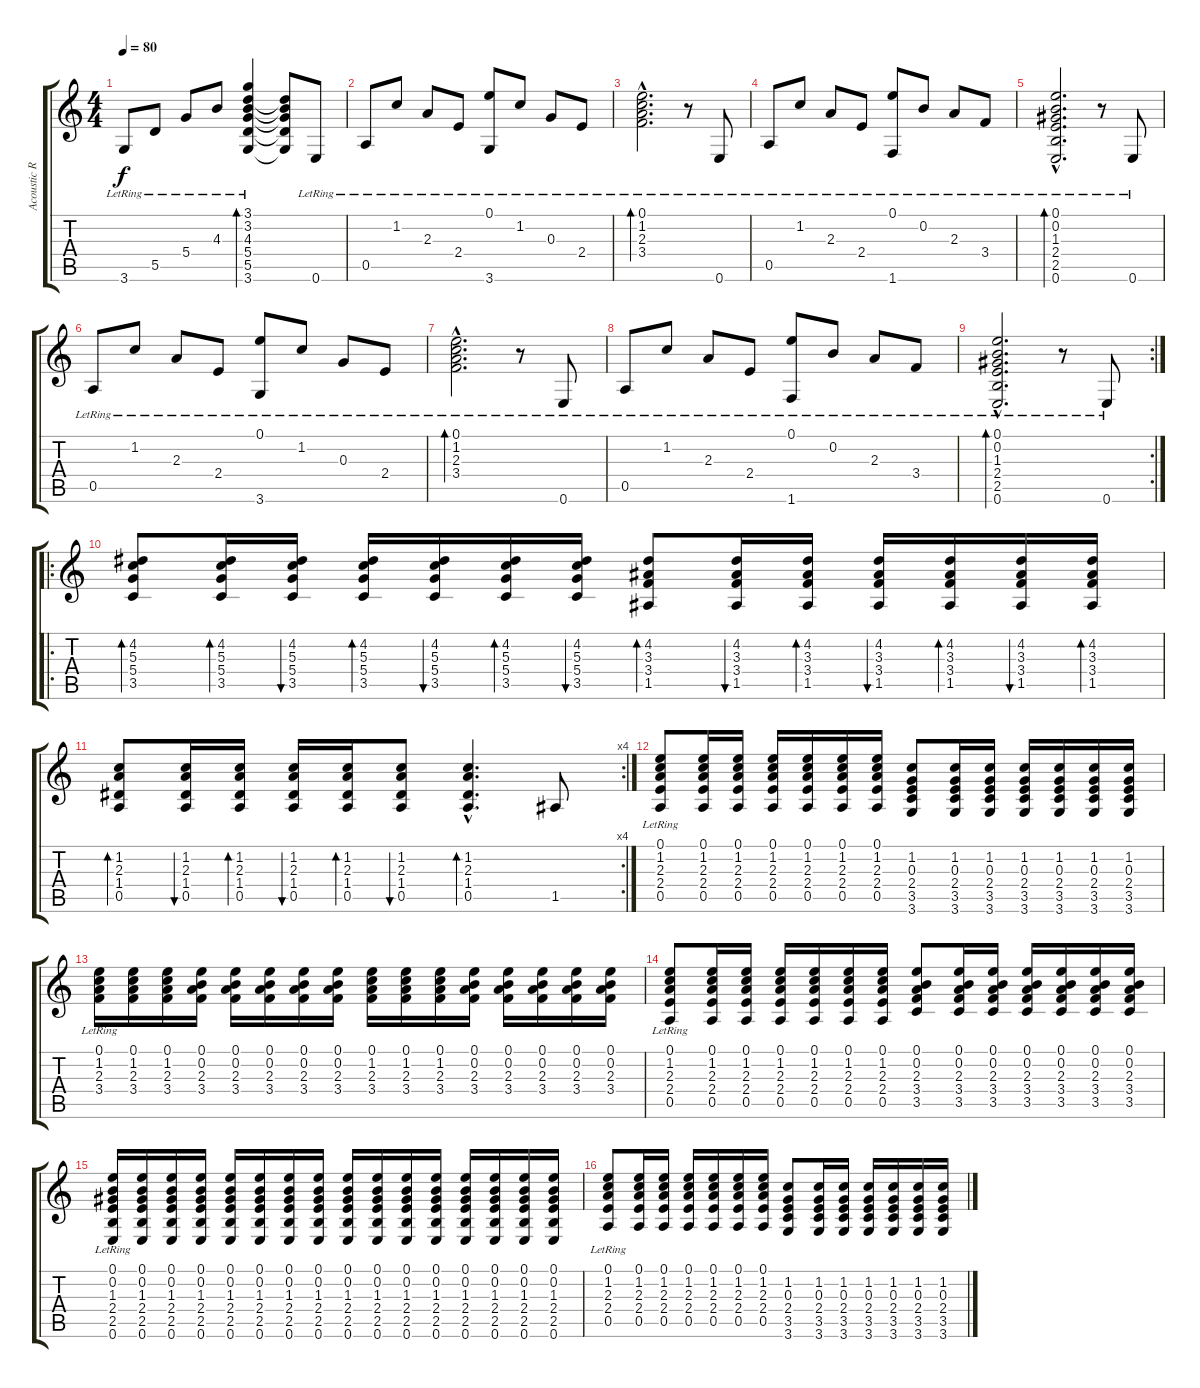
\track ("Acoustic Rhytm" "Acoustic R") {instrument acousticguitarsteel}
\staff {score tabs}
\tuning (E4 B3 G3 D3 A2 E2) {hide}
\ts (4 4)
\tempo 80
\clef g2
\ks c
3.6{lr}.8{dy f} 5.5{lr}.8 5.4{lr}.8 4.3{lr}.8 (3.1{lr} 3.2{lr} 4.3{lr} 5.4{lr} 5.5{lr} 3.6{lr}).4{bd 60} (3.2{t} 4.3{t} 5.4{t} 5.5{t} 3.6{t}).8 0.6{lr}.8 |
0.5{lr}.8 1.2{lr}.8 2.3{lr}.8 2.4{lr}.8 (0.1{lr} 3.6{lr}).8 1.2{lr}.8 0.3{lr}.8 2.4{lr}.8 |
(0.1{hac lr} 1.2{hac lr} 2.3{hac lr} 3.4{hac lr}).2{d bd 60} r.8 0.6{lr}.8 |
0.5{lr}.8 1.2{lr}.8 2.3{lr}.8 2.4{lr}.8 (0.1{lr} 1.6{lr}).8 0.2{lr}.8 2.3{lr}.8 3.4{lr}.8 |
(0.1{hac lr} 0.2{hac lr} 1.3{hac lr} 2.4{hac lr} 2.5{hac lr} 0.6{hac lr}).2{d bd 60} r.8 0.6{lr}.8 |
0.5{lr}.8 1.2{lr}.8 2.3{lr}.8 2.4{lr}.8 (0.1{lr} 3.6{lr}).8 1.2{lr}.8 0.3{lr}.8 2.4{lr}.8 |
(0.1{hac lr} 1.2{hac lr} 2.3{hac lr} 3.4{hac lr}).2{d bd 60} r.8 0.6{lr}.8 |
0.5{lr}.8 1.2{lr}.8 2.3{lr}.8 2.4{lr}.8 (0.1{lr} 1.6{lr}).8 0.2{lr}.8 2.3{lr}.8 3.4{lr}.8 |
\rc 2
(0.1{hac lr} 0.2{hac lr} 1.3{hac lr} 2.4{hac lr} 2.5{hac lr} 0.6{hac lr}).2{d bd 60} r.8 0.6{lr}.8 |
\ro
(4.2 5.3 5.4 3.5).8{bd 30} (4.2 5.3 5.4 3.5).16{bd 30} (4.2 5.3 5.4 3.5).16{bu 30} (4.2 5.3 5.4 3.5).16{bd 30} (4.2 5.3 5.4 3.5).16{bu 30} (4.2 5.3 5.4 3.5).16{bd 30} (4.2 5.3 5.4 3.5).16{bu 30} (4.2 3.3 3.4 1.5).8{bd 30} (4.2 3.3 3.4 1.5).16{bu 30} (4.2 3.3 3.4 1.5).16{bd 30} (4.2 3.3 3.4 1.5).16{bu 30} (4.2 3.3 3.4 1.5).16{bd 30} (4.2 3.3 3.4 1.5).16{bu 30} (4.2 3.3 3.4 1.5).16{bd 30} |
\rc 4
(1.2 2.3 1.4 0.5).8{bd 30} (1.2 2.3 1.4 0.5).16{bu 30} (1.2 2.3 1.4 0.5).16{bd 30} (1.2 2.3 1.4 0.5).16{bu 30} (1.2 2.3 1.4 0.5).16{bd 30} (1.2 2.3 1.4 0.5).8{bu 30} (1.2{hac} 2.3{hac} 1.4{hac} 0.5{hac}).4{d bd 30} 1.5.8 |
(0.1{lr} 1.2 2.3 2.4 0.5{lr}).8 (0.1 1.2 2.3 2.4 0.5).16 (0.1 1.2 2.3 2.4 0.5).16 (0.1 1.2 2.3 2.4 0.5).16 (0.1 1.2 2.3 2.4 0.5).16 (0.1 1.2 2.3 2.4 0.5).16 (0.1 1.2 2.3 2.4 0.5).16 (1.2 0.3 2.4 3.5 3.6).8 (1.2 0.3 2.4 3.5 3.6).16 (1.2 0.3 2.4 3.5 3.6).16 (1.2 0.3 2.4 3.5 3.6).16 (1.2 0.3 2.4 3.5 3.6).16 (1.2 0.3 2.4 3.5 3.6).16 (1.2 0.3 2.4 3.5 3.6).16 |
(0.1{lr} 1.2{lr} 2.3{lr} 3.4{lr}).16 (0.1 1.2 2.3 3.4).16 (0.1 1.2 2.3 3.4).16 (0.1 0.2 2.3 3.4).16 (0.1 0.2 2.3 3.4).16 (0.1 0.2 2.3 3.4).16 (0.1 0.2 2.3 3.4).16 (0.1 0.2 2.3 3.4).16 (0.1 1.2 2.3 3.4).16 (0.1 1.2 2.3 3.4).16 (0.1 1.2 2.3 3.4).16 (0.1 0.2 2.3 3.4).16 (0.1 0.2 2.3 3.4).16 (0.1 0.2 2.3 3.4).16 (0.1 0.2 2.3 3.4).16 (0.1 0.2 2.3 3.4).16 |
(0.1{lr} 1.2 2.3 2.4 0.5{lr}).8 (0.1 1.2 2.3 2.4 0.5).16 (0.1 1.2 2.3 2.4 0.5).16 (0.1 1.2 2.3 2.4 0.5).16 (0.1 1.2 2.3 2.4 0.5).16 (0.1 1.2 2.3 2.4 0.5).16 (0.1 1.2 2.3 2.4 0.5).16 (0.1 0.2 2.3 3.4 3.5).8 (0.1 0.2 2.3 3.4 3.5).16 (0.1 0.2 2.3 3.4 3.5).16 (0.1 0.2 2.3 3.4 3.5).16 (0.1 0.2 2.3 3.4 3.5).16 (0.1 0.2 2.3 3.4 3.5).16 (0.1 0.2 2.3 3.4 3.5).16 |
(0.1{lr} 0.2{lr} 1.3{lr} 2.4{lr} 2.5{lr} 0.6{lr}).16 (0.1 0.2 1.3 2.4 2.5 0.6).16 (0.1 0.2 1.3 2.4 2.5 0.6).16 (0.1 0.2 1.3 2.4 2.5 0.6).16 (0.1 0.2 1.3 2.4 2.5 0.6).16 (0.1 0.2 1.3 2.4 2.5 0.6).16 (0.1 0.2 1.3 2.4 2.5 0.6).16 (0.1 0.2 1.3 2.4 2.5 0.6).16 (0.1 0.2 1.3 2.4 2.5 0.6).16 (0.1 0.2 1.3 2.4 2.5 0.6).16 (0.1 0.2 1.3 2.4 2.5 0.6).16 (0.1 0.2 1.3 2.4 2.5 0.6).16 (0.1 0.2 1.3 2.4 2.5 0.6).16 (0.1 0.2 1.3 2.4 2.5 0.6).16 (0.1 0.2 1.3 2.4 2.5 0.6).16 (0.1 0.2 1.3 2.4 2.5 0.6).16 |
(0.1{lr} 1.2 2.3 2.4 0.5{lr}).8 (0.1 1.2 2.3 2.4 0.5).16 (0.1 1.2 2.3 2.4 0.5).16 (0.1 1.2 2.3 2.4 0.5).16 (0.1 1.2 2.3 2.4 0.5).16 (0.1 1.2 2.3 2.4 0.5).16 (0.1 1.2 2.3 2.4 0.5).16 (1.2 0.3 2.4 3.5 3.6).8 (1.2 0.3 2.4 3.5 3.6).16 (1.2 0.3 2.4 3.5 3.6).16 (1.2 0.3 2.4 3.5 3.6).16 (1.2 0.3 2.4 3.5 3.6).16 (1.2 0.3 2.4 3.5 3.6).16 (1.2 0.3 2.4 3.5 3.6).16
